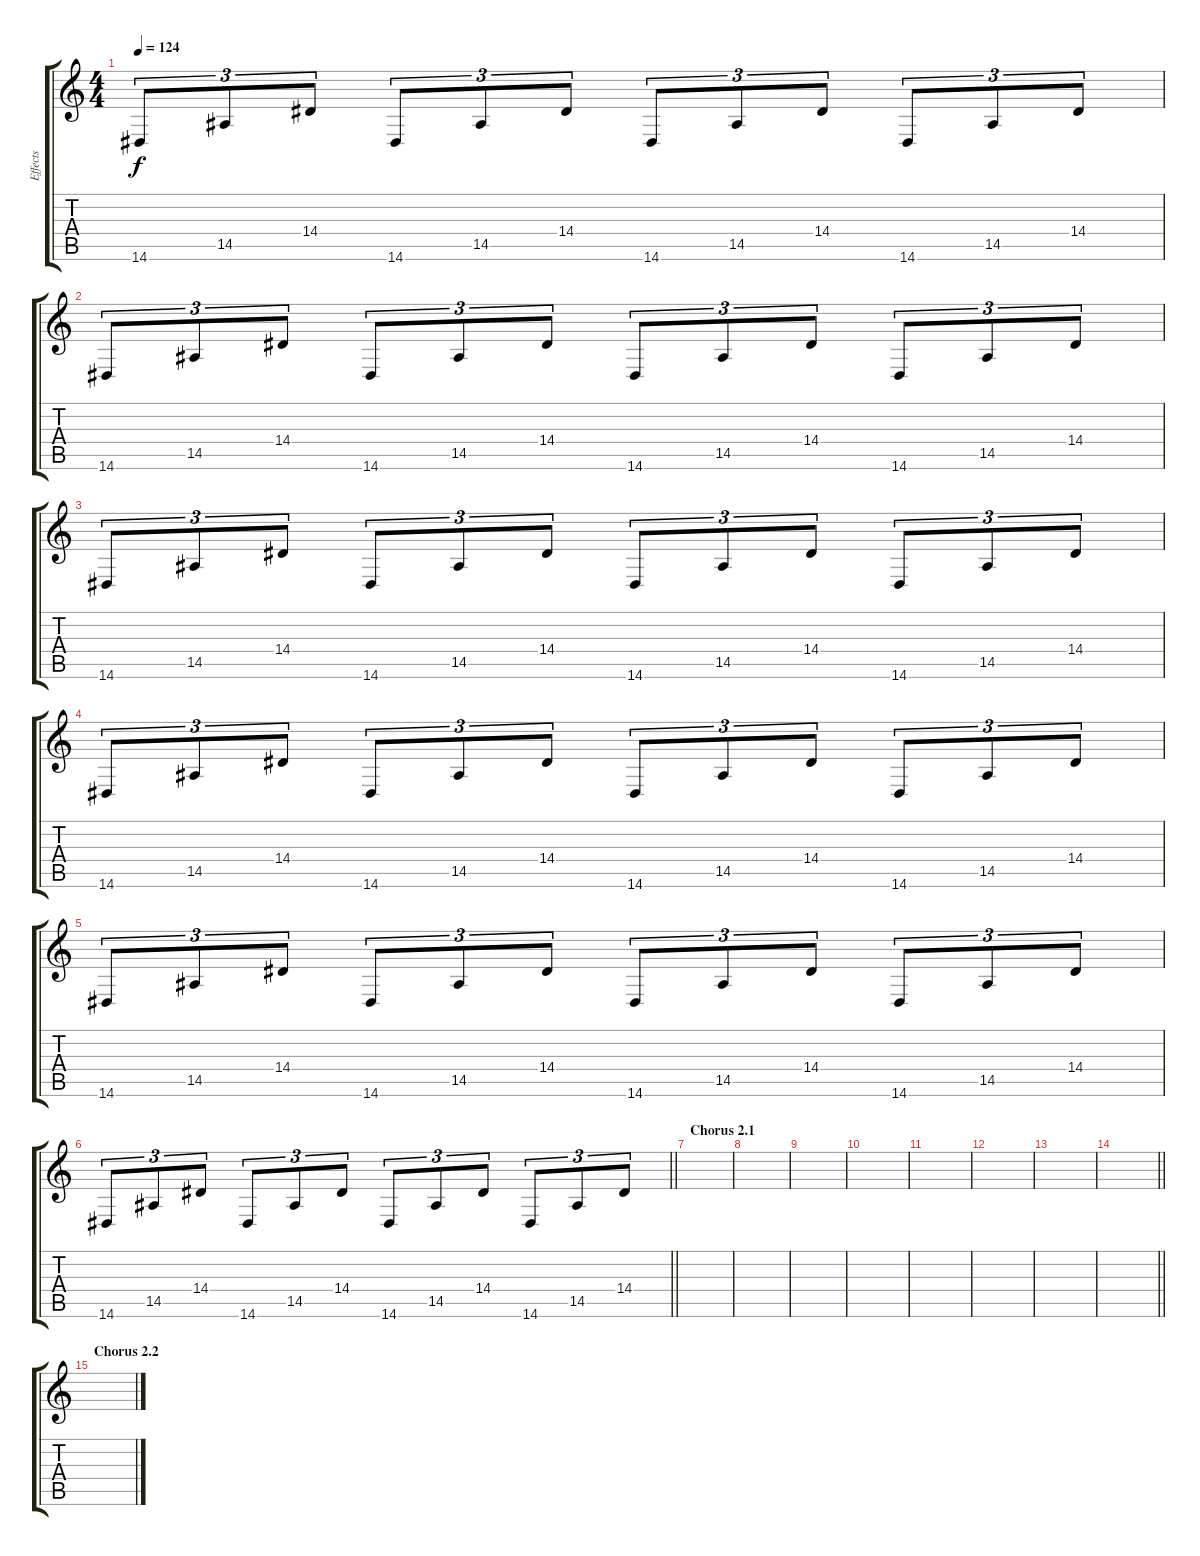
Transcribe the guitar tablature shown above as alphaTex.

\track ("Effects" "Effects") {instrument lead1square}
\staff {score tabs}
\tuning (Eb4 Bb3 Gb3 Db3 Ab2 Db2) {hide}
\ts (4 4)
\tempo 124
\clef g2
\ks c
14.6.8{tu (3 2) dy f volume 7} 14.5.8{tu (3 2)} 14.4.8{tu (3 2)} 14.6.8{tu (3 2)} 14.5.8{tu (3 2)} 14.4.8{tu (3 2)} 14.6.8{tu (3 2)} 14.5.8{tu (3 2)} 14.4.8{tu (3 2)} 14.6.8{tu (3 2)} 14.5.8{tu (3 2)} 14.4.8{tu (3 2)} |
14.6.8{tu (3 2) volume 5} 14.5.8{tu (3 2)} 14.4.8{tu (3 2)} 14.6.8{tu (3 2)} 14.5.8{tu (3 2)} 14.4.8{tu (3 2)} 14.6.8{tu (3 2)} 14.5.8{tu (3 2)} 14.4.8{tu (3 2)} 14.6.8{tu (3 2)} 14.5.8{tu (3 2)} 14.4.8{tu (3 2)} |
14.6.8{tu (3 2) volume 5} 14.5.8{tu (3 2) volume 7} 14.4.8{tu (3 2)} 14.6.8{tu (3 2)} 14.5.8{tu (3 2)} 14.4.8{tu (3 2)} 14.6.8{tu (3 2)} 14.5.8{tu (3 2)} 14.4.8{tu (3 2)} 14.6.8{tu (3 2)} 14.5.8{tu (3 2)} 14.4.8{tu (3 2)} |
14.6.8{tu (3 2) volume 5} 14.5.8{tu (3 2)} 14.4.8{tu (3 2)} 14.6.8{tu (3 2)} 14.5.8{tu (3 2)} 14.4.8{tu (3 2)} 14.6.8{tu (3 2)} 14.5.8{tu (3 2)} 14.4.8{tu (3 2)} 14.6.8{tu (3 2)} 14.5.8{tu (3 2)} 14.4.8{tu (3 2)} |
14.6.8{tu (3 2) volume 7} 14.5.8{tu (3 2)} 14.4.8{tu (3 2)} 14.6.8{tu (3 2)} 14.5.8{tu (3 2)} 14.4.8{tu (3 2)} 14.6.8{tu (3 2)} 14.5.8{tu (3 2)} 14.4.8{tu (3 2)} 14.6.8{tu (3 2)} 14.5.8{tu (3 2)} 14.4.8{tu (3 2)} |
\barLineRight lightlight
14.6.8{tu (3 2) volume 5} 14.5.8{tu (3 2)} 14.4.8{tu (3 2)} 14.6.8{tu (3 2)} 14.5.8{tu (3 2)} 14.4.8{tu (3 2)} 14.6.8{tu (3 2)} 14.5.8{tu (3 2)} 14.4.8{tu (3 2)} 14.6.8{tu (3 2)} 14.5.8{tu (3 2)} 14.4.8{tu (3 2)} |
\section ("" "Chorus 2.1")
|
|
|
|
|
|
|
\barLineRight lightlight
|
\section ("" "Chorus 2.2")
